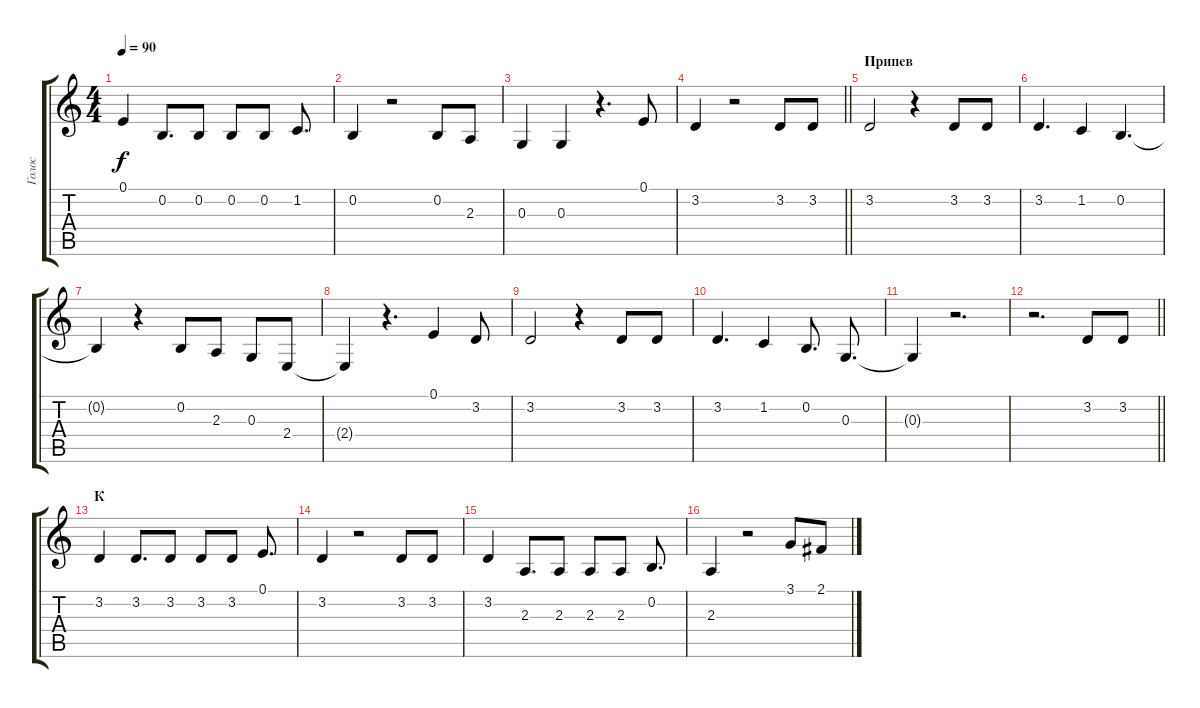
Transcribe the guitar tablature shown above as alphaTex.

\track ("Голос" "Голос") {instrument synthvoice}
\staff {score tabs}
\tuning (E4 B3 G3 D3 A2 E2) {hide}
\ts (4 4)
\tempo 90
\clef g2
\ks c
0.1.4{dy f} 0.2.8{d} 0.2.8 0.2.8 0.2.8 1.2.8{d} |
0.2.4 r.2 0.2.8 2.3.8 |
0.3.4 0.3.4 r.4{d} 0.1.8 |
\barLineRight lightlight
3.2.4 r.2 3.2.8 3.2.8 |
\section ("" "Припев")
3.2.2 r.4 3.2.8 3.2.8 |
3.2.4{d} 1.2.4 0.2.4{d} |
0.2{t}.4 r.4 0.2.8 2.3.8 0.3.8 2.4.8 |
2.4{t}.4 r.4{d} 0.1.4 3.2.8 |
3.2.2 r.4 3.2.8 3.2.8 |
3.2.4{d} 1.2.4 0.2.8{d} 0.3.8{d} |
0.3{t}.4 r.2{d} |
\barLineRight lightlight
r.2{d} 3.2.8 3.2.8 |
\section ("" "К")
3.2.4 3.2.8{d} 3.2.8 3.2.8 3.2.8 0.1.8{d} |
3.2.4 r.2 3.2.8 3.2.8 |
3.2.4 2.3.8{d} 2.3.8 2.3.8 2.3.8 0.2.8{d} |
2.3.4 r.2 3.1.8 2.1.8
